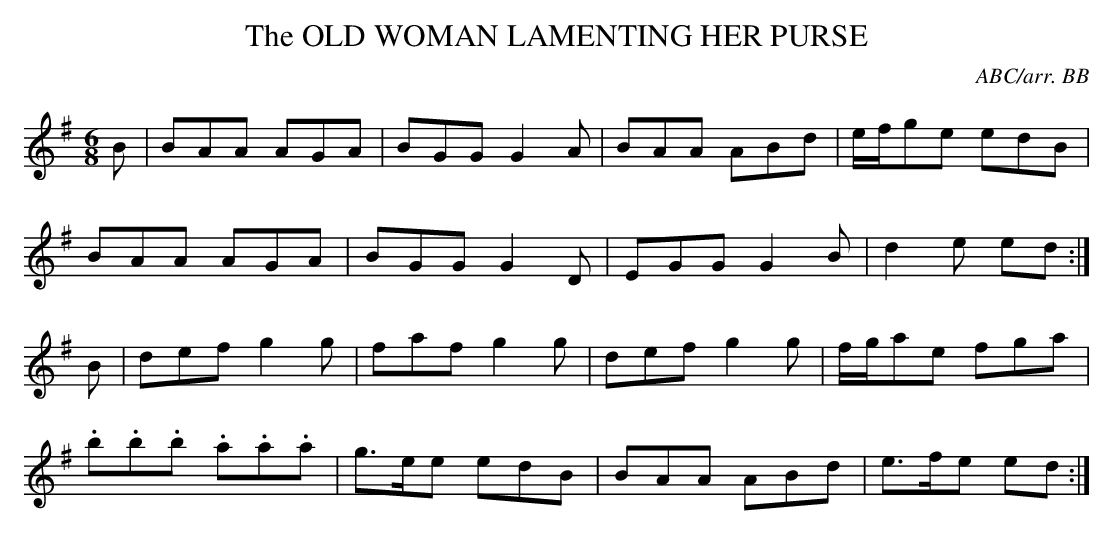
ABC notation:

X:1
T:OLD WOMAN LAMENTING HER PURSE, The
Y:"allegretto - with feeling"
C:ABC/arr. BB
L:1/8
M:6/8
K:G
B|BAA AGA|BGG G2A|BAA ABd|e/f/ge edB|
BAA AGA|BGG G2D|EGG G2B|d2e ed:|
B|def g2g|faf g2g|def g2g|f/g/ae fga|
.b.b.b .a.a.a|g>ee edB|BAA ABd|e>fe ed:|
